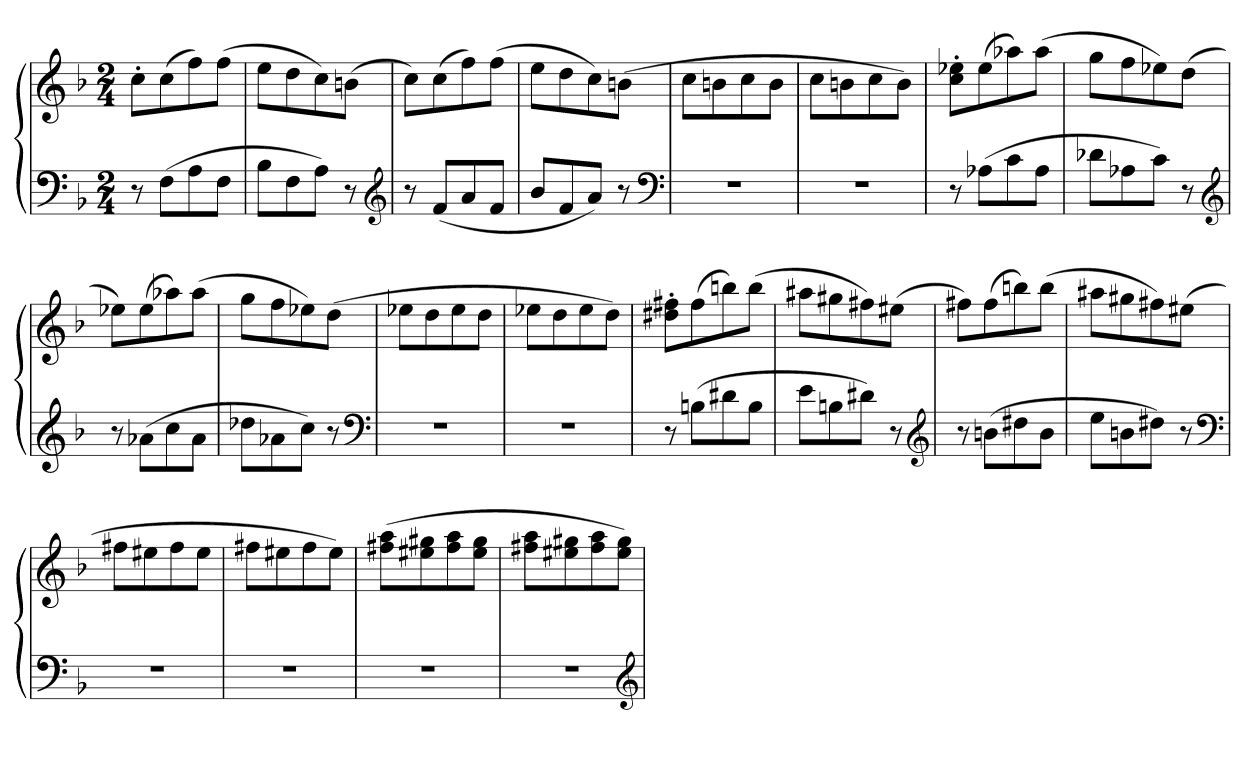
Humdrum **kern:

**kern	**kern
*part1	*part1
*staff2	*staff1
*clefF4	*clefG2
*k[b-]	*k[b-]
*F:	*F:
*M2/4	*M2/4
=	=
8r	8cc'L
(8FL	(8cc
8A	8ff)
8FJ	(8ffJ
=	=
8B-L	8eeL
8F	8dd
8AJ)	8cc)
8r	(8bnJ
*clefG2	*
=	=
8r	8ccL)
(8fL	(8cc
8a	8ff)
8fJ	(8ffJ
=	=
8b-L	8eeL
8f	8dd
8aJ)	8cc)
8r	(8bnJ
*clefF4	*
=	=
2r	8ccL
.	8bn
.	8cc
.	8bJ
=	=
2r	8ccL
.	8bn
.	8cc
.	8bJ)
=	=
8r	8cc' 8ee-X'L
(8A-XL	(8ee-
8c	8aa-X)
8A-J	(8aa-J
=	=
8d-XL	8ggL
8A-X	8ff
8cJ)	8ee-X)
8r	(8ddJ
*clefG2	*
=	=
8r	8ee-XL)
(8a-XL	(8ee-
8cc	8aa-X)
8a-J	(8aa-J
=	=
8dd-XL	8ggL
8a-X	8ff
8ccJ)	8ee-X)
8r	(8ddJ
*clefF4	*
=	=
2r	8ee-XL
.	8dd
.	8ee-
.	8ddJ
=	=
2r	8ee-XL
.	8dd
.	8ee-
.	8ddJ)
=	=
8r	8dd#X' 8ff#X'L
(8BnL	(8ff#
8d#X	8bbn)
8BJ	(8bbJ
=	=
8eL	8aa#XL
8Bn	8gg#X
8d#XJ)	8ff#X)
8r	(8ee#XJ
*clefG2	*
=	=
8r	8ff#XL)
(8bnL	(8ff#
8dd#X	8bbn)
8bJ	(8bbJ
=	=
8eeL	8aa#XL
8bn	8gg#X
8dd#XJ)	8ff#X)
8r	(8ee#XJ
*clefF4	*
=	=
2r	8ff#XL
.	8ee#X
.	8ff#
.	8ee#J
=	=
2r	8ff#XL
.	8ee#X
.	8ff#
.	8ee#J)
=	=
2r	(8ff#X 8aaL
.	8ee#X 8gg#X
.	8ff# 8aa
.	8ee# 8gg#J
=	=
2r	8ff#X 8aaL
.	8ee#X 8gg#X
.	8ff# 8aa
.	8ee# 8gg#J)
*clefG2	*
=	=
*-	*-
